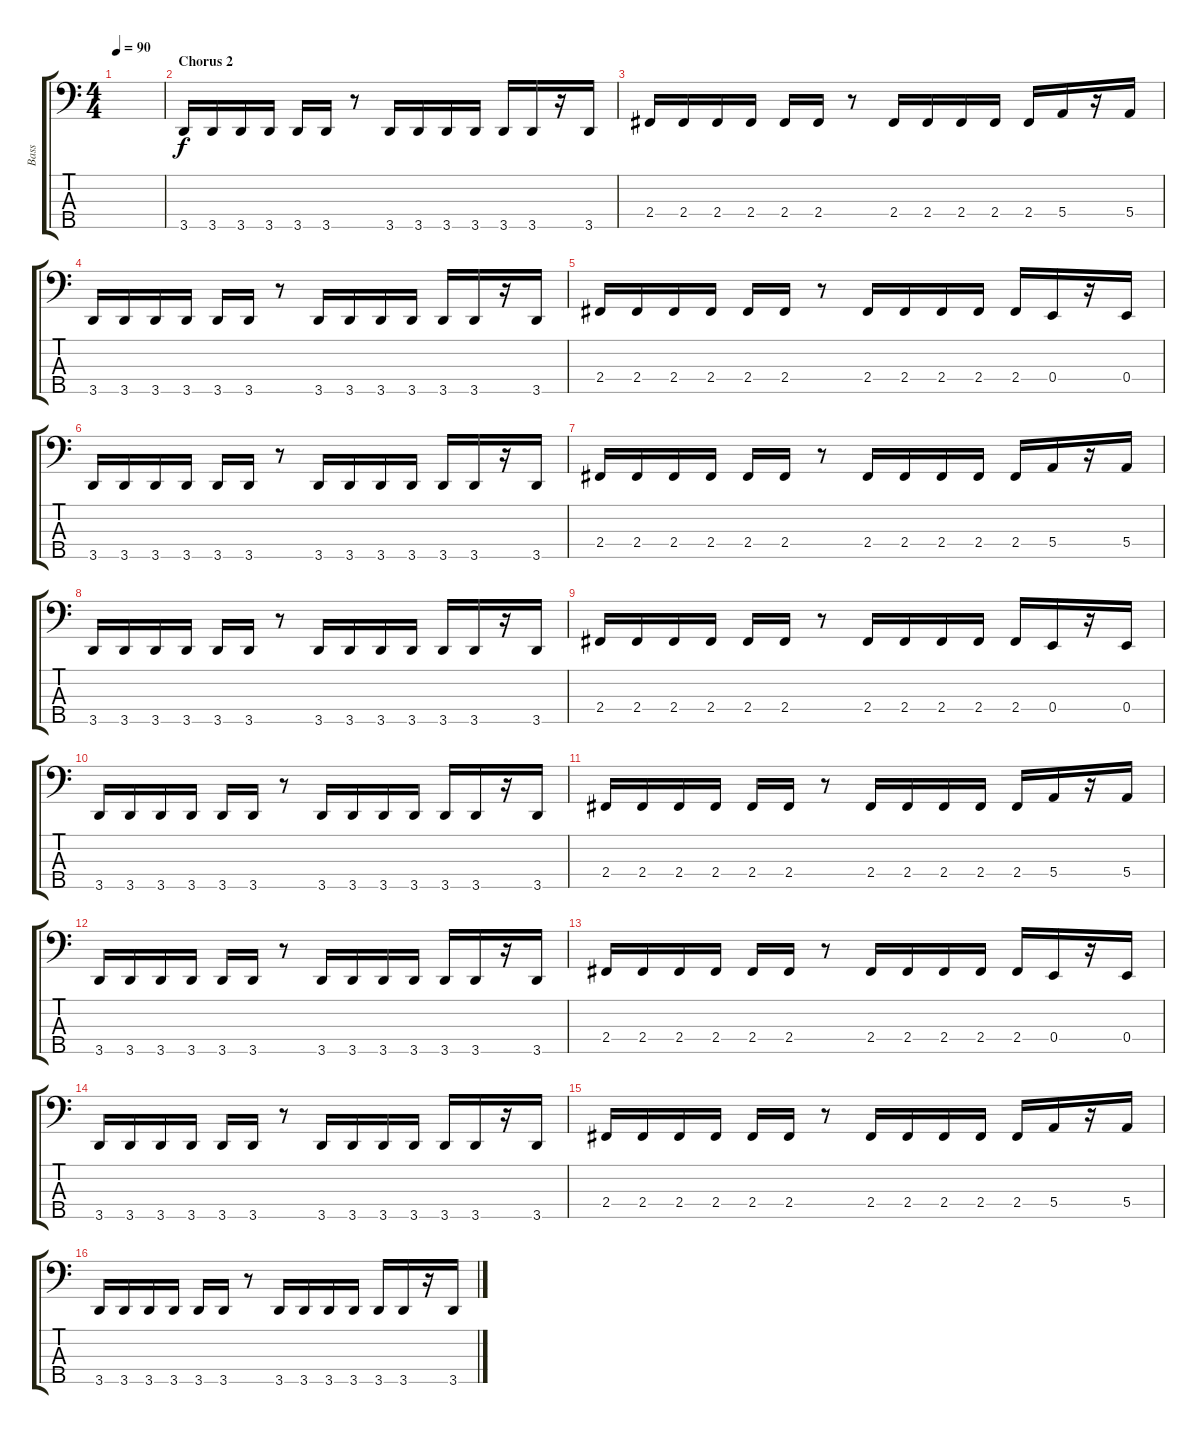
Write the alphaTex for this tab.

\track ("Bass" "Bass") {instrument electricbassfinger}
\staff {score tabs}
\tuning (G2 D2 A1 E1 B0) {hide}
\ts (4 4)
\tempo 90
\clef f4
\ks c
|
\section ("" "Chorus 2")
3.5.16 3.5.16 3.5.16 3.5.16 3.5.16 3.5.16 r.8 3.5.16 3.5.16 3.5.16 3.5.16 3.5.16 3.5.16 r.16 3.5.16 |
2.4.16 2.4.16 2.4.16 2.4.16 2.4.16 2.4.16 r.8 2.4.16 2.4.16 2.4.16 2.4.16 2.4.16 5.4.16 r.16 5.4.16 |
3.5.16 3.5.16 3.5.16 3.5.16 3.5.16 3.5.16 r.8 3.5.16 3.5.16 3.5.16 3.5.16 3.5.16 3.5.16 r.16 3.5.16 |
2.4.16 2.4.16 2.4.16 2.4.16 2.4.16 2.4.16 r.8 2.4.16 2.4.16 2.4.16 2.4.16 2.4.16 0.4.16 r.16 0.4.16 |
3.5.16 3.5.16 3.5.16 3.5.16 3.5.16 3.5.16 r.8 3.5.16 3.5.16 3.5.16 3.5.16 3.5.16 3.5.16 r.16 3.5.16 |
2.4.16 2.4.16 2.4.16 2.4.16 2.4.16 2.4.16 r.8 2.4.16 2.4.16 2.4.16 2.4.16 2.4.16 5.4.16 r.16 5.4.16 |
3.5.16 3.5.16 3.5.16 3.5.16 3.5.16 3.5.16 r.8 3.5.16 3.5.16 3.5.16 3.5.16 3.5.16 3.5.16 r.16 3.5.16 |
2.4.16 2.4.16 2.4.16 2.4.16 2.4.16 2.4.16 r.8 2.4.16 2.4.16 2.4.16 2.4.16 2.4.16 0.4.16 r.16 0.4.16 |
3.5.16 3.5.16 3.5.16 3.5.16 3.5.16 3.5.16 r.8 3.5.16 3.5.16 3.5.16 3.5.16 3.5.16 3.5.16 r.16 3.5.16 |
2.4.16 2.4.16 2.4.16 2.4.16 2.4.16 2.4.16 r.8 2.4.16 2.4.16 2.4.16 2.4.16 2.4.16 5.4.16 r.16 5.4.16 |
3.5.16 3.5.16 3.5.16 3.5.16 3.5.16 3.5.16 r.8 3.5.16 3.5.16 3.5.16 3.5.16 3.5.16 3.5.16 r.16 3.5.16 |
2.4.16 2.4.16 2.4.16 2.4.16 2.4.16 2.4.16 r.8 2.4.16 2.4.16 2.4.16 2.4.16 2.4.16 0.4.16 r.16 0.4.16 |
3.5.16 3.5.16 3.5.16 3.5.16 3.5.16 3.5.16 r.8 3.5.16 3.5.16 3.5.16 3.5.16 3.5.16 3.5.16 r.16 3.5.16 |
2.4.16 2.4.16 2.4.16 2.4.16 2.4.16 2.4.16 r.8 2.4.16 2.4.16 2.4.16 2.4.16 2.4.16 5.4.16 r.16 5.4.16 |
3.5.16 3.5.16 3.5.16 3.5.16 3.5.16 3.5.16 r.8 3.5.16 3.5.16 3.5.16 3.5.16 3.5.16 3.5.16 r.16 3.5.16
